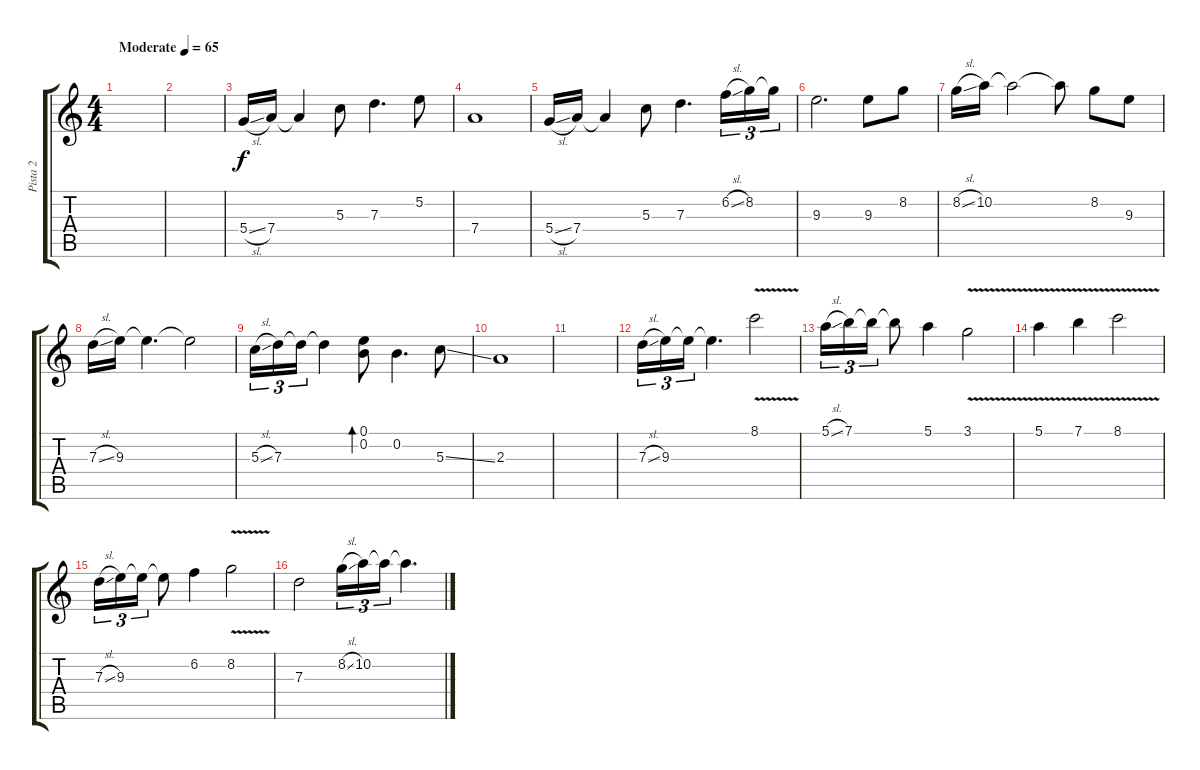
\track ("Pista 2" "Pista 2") {instrument acousticguitarnylon}
\staff {score tabs}
\tuning (E4 B3 G3 D3 A2 E2) {hide}
\ts (4 4)
\tempo (65 "Moderate")
\clef g2
\ks c
|
|
5.4{sl}.16 7.4.16 7.4{t}.4 5.3.8 7.3.4{d} 5.2.8 |
7.4.1 |
5.4{sl}.16 7.4.16 7.4{t}.4 5.3.8 7.3.4{d} 6.2{sl}.16{tu (3 2)} 8.2.16{tu (3 2)} 8.2{t}.16{tu (3 2)} |
9.3.2{d} 9.3.8 8.2.8 |
8.2{sl}.16 10.2.16 10.2{t}.2 10.2{t}.8 8.2.8 9.3.8 |
7.3{sl}.16 9.3.16 9.3{t}.4{d} 9.3{t}.2 |
5.3{sl}.16{tu (3 2)} 7.3.16{tu (3 2)} 7.3{t}.16{tu (3 2)} 7.3{t}.4 (0.1 0.2).8{bd 60} 0.2.4{d} 5.3{ss}.8 |
2.3.1 |
|
7.3{sl}.16{tu (3 2)} 9.3.16{tu (3 2)} 9.3{t}.16{tu (3 2)} 9.3{t}.4{d} 8.1{v}.2 |
5.1{sl}.16{tu (3 2)} 7.1.16{tu (3 2)} 7.1{t}.16{tu (3 2)} 7.1{t}.8 5.1.4 3.1{v}.2 |
5.1{v}.4 7.1{v}.4 8.1{v}.2 |
7.3{sl}.16{tu (3 2)} 9.3.16{tu (3 2)} 9.3{t}.16{tu (3 2)} 9.3{t}.8 6.2.4 8.2{v}.2 |
7.3.2 8.2{sl}.16{tu (3 2)} 10.2.16{tu (3 2)} 10.2{t}.16{tu (3 2)} 10.2{t}.4{d}
